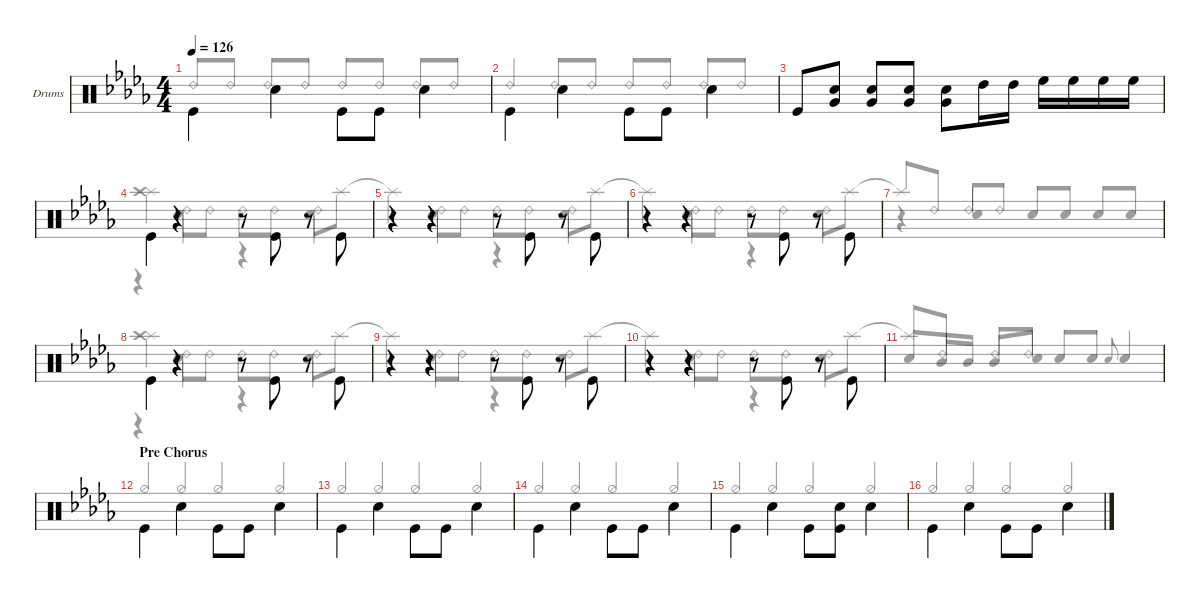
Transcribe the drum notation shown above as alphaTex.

\hideDynamics
\bracketExtendMode groupsimilarinstruments
\firstSystemTrackNameOrientation horizontal
\otherSystemsTrackNameOrientation horizontal
\track ("Drumkit" "Drums") {instrument percussion}
\staff {score}
\articulation defaults
\voice
\ts (4 4)
\tempo 126
\clef neutral
\ks db "Kick (hit)".4{dy mf beam invert} "Snare (hit) 2".4{beam invert} "Kick (hit)".8{beam invert} "Kick (hit)".8 "Snare (hit) 2".4{beam invert}
|
"Kick (hit)".4{beam invert} "Snare (hit) 2".4{beam invert} "Kick (hit)".8{beam invert} "Kick (hit)".8 "Snare (hit) 2".4{beam invert} |
"Kick (hit)".8 ("Snare (hit) 2" "Very Low Tom (hit)").8 ("Snare (hit) 2" "Very Low Tom (hit)").8 ("Snare (hit) 2" "Very Low Tom (hit)").8 ("Snare (hit) 2" "Very Low Tom (hit)").8 "High Tom (hit)".16{dy ff} "High Tom (hit)".16 "High Floor Tom (hit)".16 "High Floor Tom (hit)".16 "High Floor Tom (hit)".16 "High Floor Tom (hit)".16 |
"Kick (hit)".4{dy mf beam invert} r.4{beam invert} r.8{beam invert} "Kick (hit)".8{beam invert} r.8{beam invert} "Kick (hit)".8{beam invert} |
r.4{beam invert} r.4{beam invert} r.8{beam invert} "Kick (hit)".8{beam invert} r.8{beam invert} "Kick (hit)".8{beam invert} |
r.4{beam invert} r.4{beam invert} r.8{beam invert} "Kick (hit)".8{beam invert} r.8{beam invert} "Kick (hit)".8{beam invert} |
|
"Kick (hit)".4{beam invert} r.4{beam invert} r.8{beam invert} "Kick (hit)".8{beam invert} r.8{beam invert} "Kick (hit)".8{beam invert} |
r.4{beam invert} r.4{beam invert} r.8{beam invert} "Kick (hit)".8{beam invert} r.8{beam invert} "Kick (hit)".8{beam invert} |
r.4{beam invert} r.4{beam invert} r.8{beam invert} "Kick (hit)".8{beam invert} r.8{beam invert} "Kick (hit)".8{beam invert} |
|
\section ("" "Pre Chorus")
"Kick (hit)".4{beam invert} "Snare (hit) 2".4{beam invert} "Kick (hit)".8{beam invert} "Kick (hit)".8 "Snare (hit) 2".4{beam invert} |
"Kick (hit)".4{beam invert} "Snare (hit) 2".4{beam invert} "Kick (hit)".8{beam invert} "Kick (hit)".8 "Snare (hit) 2".4{beam invert} |
"Kick (hit)".4{beam invert} "Snare (hit) 2".4{beam invert} "Kick (hit)".8{beam invert} "Kick (hit)".8 "Snare (hit) 2".4{beam invert} |
"Kick (hit)".4{beam invert} "Snare (hit) 2".4{beam invert} "Kick (hit)".8{beam invert} ("Kick (hit)" "Snare (hit) 2").8 "Snare (hit) 2".4{beam invert} |
"Kick (hit)".4{beam invert} "Snare (hit) 2".4{beam invert} "Kick (hit)".8{beam invert} "Kick (hit)".8 "Snare (hit) 2".4{beam invert}
\voice
\clef neutral
\ottava regular
\simile none
\ks db "Ride (bell) 2".8{dy mp beam invert} "Ride (bell) 2".8 "Ride (bell) 2".8{beam invert} "Ride (bell) 2".8 "Ride (bell) 2".8{beam invert} "Ride (bell) 2".8 "Ride (bell) 2".8{beam invert} "Ride (bell) 2".8
|
"Ride (bell) 2".4{beam invert} "Ride (bell) 2".8{beam invert} "Ride (bell) 2".8 "Ride (bell) 2".8{beam invert} "Ride (bell) 2".8 "Ride (bell) 2".8{beam invert} "Ride (bell) 2".8 |
|
("Splash (hit)" "Crash high (hit)").4 "Ride (bell) 2".8 "Ride (bell) 2".8 "Ride (bell) 2".8 "Ride (bell) 2".8 "Ride (bell) 2".8 "Splash (hit)".8 |
"Splash (hit)"{t}.4 "Ride (bell) 2".8 "Ride (bell) 2".8 "Ride (bell) 2".8 "Ride (bell) 2".8 "Ride (bell) 2".8 "Splash (hit)".8 |
"Splash (hit)"{t}.4 "Ride (bell) 2".8 "Ride (bell) 2".8 "Ride (bell) 2".8 "Ride (bell) 2".8 "Ride (bell) 2".8 "Splash (hit)".8 |
"Splash (hit)"{t}.8{beam invert} "Ride (bell) 2".8 "Ride (bell) 2".8 "Ride (bell) 2".8{beam invert} |
("Splash (hit)" "Crash high (hit)").4 "Ride (bell) 2".8 "Ride (bell) 2".8 "Ride (bell) 2".8 "Ride (bell) 2".8 "Ride (bell) 2".8 "Splash (hit)".8 |
"Splash (hit)"{t}.4 "Ride (bell) 2".8 "Ride (bell) 2".8 "Ride (bell) 2".8 "Ride (bell) 2".8 "Ride (bell) 2".8 "Splash (hit)".8 |
"Splash (hit)"{t}.4 "Ride (bell) 2".8 "Ride (bell) 2".8 "Ride (bell) 2".8 "Ride (bell) 2".8 "Ride (bell) 2".8 "Splash (hit)".8 |
"Splash (hit)"{t}.8{beam invert} "Ride (bell) 2".8 "Ride (bell) 2".8 "Ride (bell) 2".8{beam invert} |
"Hi-Hat (half)".4{dy f beam invert} "Hi-Hat (half)".4{beam invert} "Hi-Hat (half)".4{beam invert} "Hi-Hat (half)".4{beam invert} |
"Hi-Hat (half)".4{beam invert} "Hi-Hat (half)".4{beam invert} "Hi-Hat (half)".4{beam invert} "Hi-Hat (half)".4{beam invert} |
"Hi-Hat (half)".4{beam invert} "Hi-Hat (half)".4{beam invert} "Hi-Hat (half)".4{beam invert} "Hi-Hat (half)".4{beam invert} |
"Hi-Hat (half)".4{beam invert} "Hi-Hat (half)".4{beam invert} "Hi-Hat (half)".4{beam invert} "Hi-Hat (half)".4{beam invert} |
"Hi-Hat (half)".4{beam invert} "Hi-Hat (half)".4{beam invert} "Hi-Hat (half)".4{beam invert} "Hi-Hat (half)".4{beam invert}
\voice
\clef neutral
\ottava regular
\simile none
\ks db
|
|
|
r.4 "Snare (hit) 2".4 r.4 "Snare (hit) 2".4 |
r.4 "Snare (hit) 2".4 r.4 "Snare (hit) 2".4 |
r.4 "Snare (hit) 2".4 r.4 "Snare (hit) 2".4 |
r.4 "Snare (hit) 2".4{dy mp beam invert} "Snare (hit) 2".8{dy mf} "Snare (hit) 2".8{beam invert} "Snare (hit) 2".8{beam invert} "Snare (hit) 2".8 |
r.4 "Snare (hit) 2".4 r.4 "Snare (hit) 2".4 |
r.4 "Snare (hit) 2".4 r.4 "Snare (hit) 2".4 |
r.4 "Snare (hit) 2".4 r.4 "Snare (hit) 2".4 |
"Snare (hit) 2".8{dy ff beam invert} "Mid Tom (hit)".16 "Mid Tom (hit)".16 "Mid Tom (hit)".8{beam invert} "Snare (hit) 2".8 "Snare (hit) 2".8{beam invert} "Snare (hit) 2".8 "Snare (hit) 2".8{gr onbeat beam invert} "Snare (hit) 2".4{beam invert} |
|
|
|
|
